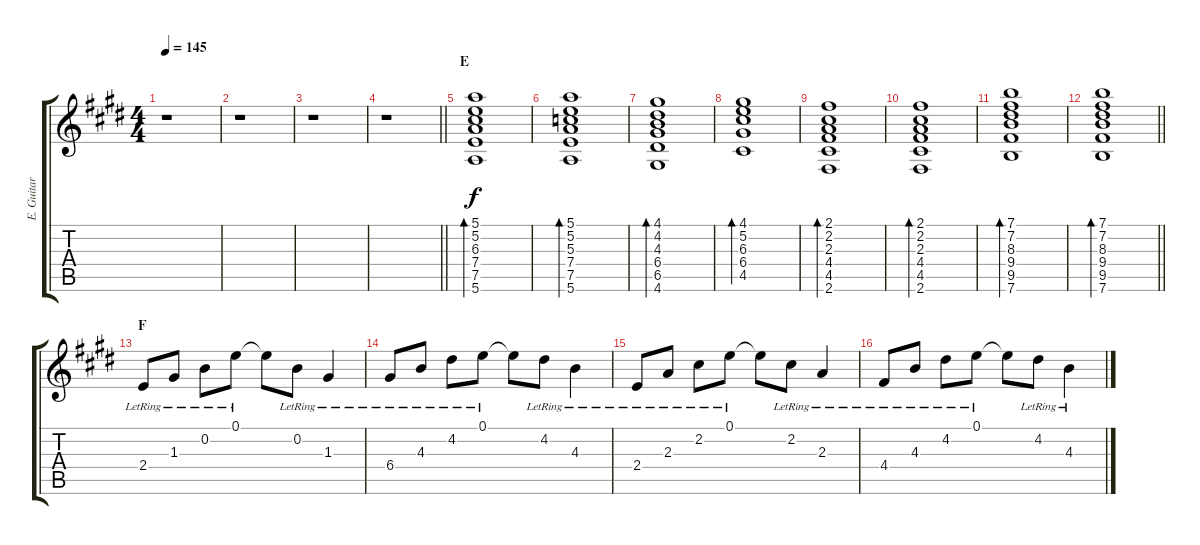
\track ("E. Guitar II" "E. Guitar ") {instrument overdrivenguitar}
\staff {score tabs}
\tuning (E4 B3 G3 D3 A2 E2) {hide}
\ts (4 4)
\tempo 145
\clef g2
\ks e
r.1{dy f} |
r.1 |
r.1 |
\barLineRight lightlight
r.1 |
\section ("" "E")
(5.1 5.2 6.3 7.4 7.5 5.6).1{bd 120} |
(5.1 5.2 5.3 7.4 7.5 5.6).1{bd 120} |
(4.1 4.2 4.3 6.4 6.5 4.6).1{bd 120} |
(4.1 5.2 6.3 6.4 4.5).1{bd 120} |
(2.1 2.2 2.3 4.4 4.5 2.6).1{bd 120} |
(2.1 2.2 2.3 4.4 4.5 2.6).1{bd 120} |
(7.1 7.2 8.3 9.4 9.5 7.6).1{bd 120} |
\barLineRight lightlight
(7.1 7.2 8.3 9.4 9.5 7.6).1{bd 120} |
\section ("" "F")
2.4{lr}.8 1.3{lr}.8 0.2{lr}.8 0.1{lr}.8 0.1{t}.8 0.2{lr}.8 1.3{lr}.4 |
6.4{lr}.8 4.3{lr}.8 4.2{lr}.8 0.1{lr}.8 0.1{t}.8 4.2{lr}.8 4.3{lr}.4 |
2.4{lr}.8 2.3{lr}.8 2.2{lr}.8 0.1{lr}.8 0.1{t}.8 2.2{lr}.8 2.3{lr}.4 |
4.4{lr}.8 4.3{lr}.8 4.2{lr}.8 0.1{lr}.8 0.1{t}.8 4.2{lr}.8 4.3{lr}.4
